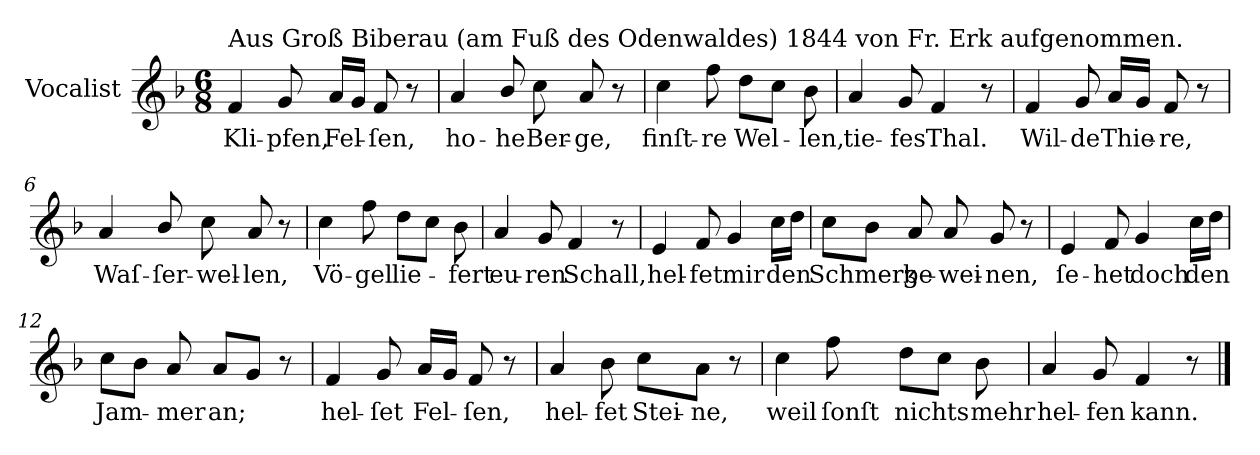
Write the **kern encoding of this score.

**kern	**text
*part1	*part1
*staff1	*staff1
*I"Vocalist	*
*k[b-]	*
*F:	*
*M6/8	*
=1	=1
!LO:TX:a:t=Aus Groß Biberau (am Fuß des Odenwaldes) 1844 von Fr. Erk aufgenommen.	!
4f	Kli-
8g	-pfen,
16aLL	Fel-
16gJJ	.
8f	-ſen,
8r	.
=2	=2
4a	ho-
8b-/	-he
8cc	Ber-
8a	-ge,
8r	.
=3	=3
4cc	finſt-
8ff	-re
8ddL	Wel-
8ccJ	.
8b-	-len,
=4	=4
4a	tie-
8g	-fes
4f	Thal.
8r	.
=5	=5
4f	Wil-
8g	-de
16aLL	Thie-
16gJJ	.
8f	-re,
8r	.
=6	=6
4a	Waſ-
8b-/	-ſer-
8cc	-wel-
8a	-len,
8r	.
=7	=7
4cc	Vö-
8ff	-gel
8ddL	lie-
8ccJ	.
8b-	-fert
=8	=8
4a	eu-
8g	-ren
4f	Schall,
8r	.
=9	=9
4e	hel-
8f	-fet
4g	mir
16ccLL	den
16ddJJ	.
=10	=10
8ccL	Schmerʒ
8b-J	.
8a	be-
8a	-wei-
8g	-nen,
8r	.
=11	=11
4e	ſe-
8f	-het
4g	doch
16ccLL	den
16ddJJ	.
=12	=12
8ccL	Jam-
8b-J	.
8a	-mer
8aL	an;
8gJ	.
8r	.
=13	=13
4f	hel-
8g	-ſet
16aLL	Fel-
16gJJ	.
8f	-ſen,
8r	.
=14	=14
4a	hel-
8b-	-fet
8ccL	Stei-
8aJ	-ne,
8r	.
=15	=15
4cc	weil
8ff	ſonſt
8ddL	nichts
8ccJ	.
8b-	mehr
=16	=16
4a	hel-
8g	-fen
4f	kann.
8r	.
==	==
*-	*-
